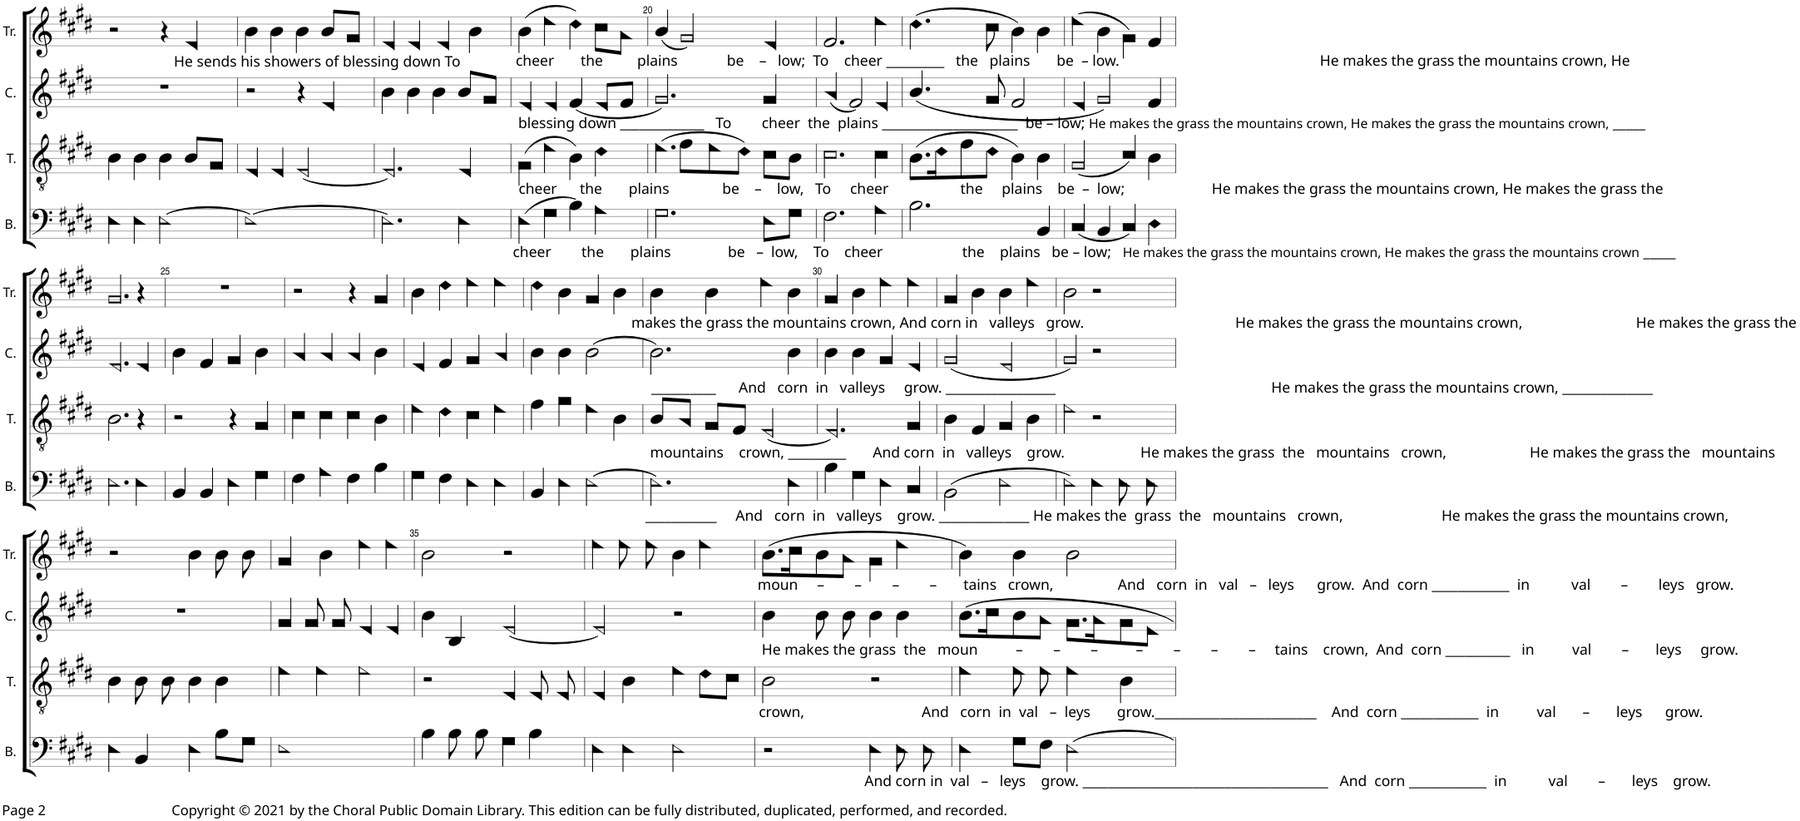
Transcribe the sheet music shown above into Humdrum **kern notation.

**kern	**kern	**kern	**kern
*part4	*part3	*part2	*part1
*staff4	*staff3	*staff2	*staff1
*I"B.	*I"T.	*I"C.	*I"Tr.
*I'B.	*I'T.	*I'C.	*I'Tr.
!!LO:PB:g=z
*clefF4	*clefGv2	*clefG2	*clefG2
*k[f#c#g#d#]	*k[f#c#g#d#]	*k[f#c#g#d#]	*k[f#c#g#d#]
*M4/4	*M4/4	*M4/4	*M4/4
*met(c)	*met(c)	*met(c)	*met(c)
=16	=16	=16	=16
4E!\	4B!\	1r	2r
4E!\	4B!\	.	.
[2E!\	4B!\	.	4r
!	!	!	!LO:TX:b:t=He sends his showers of blessing down To
.	8B!/L	.	4e!/
.	8G#!/J	.	.
=17	=17	=17	=17
1E!_	4E!/	2r	4b!\
.	4E!/	.	4b!\
.	[2E!/	4r	4b!\
.	.	4e!/	8b!/L
.	.	.	8g#!/J
=18	=18	=18	=18
2.E!\]	2.E!/]	4b!\	4e!/
.	.	4b!\	4e!/
.	.	4b!\	4e!/
4E!\	4E!/	8b!/L	4b!\
.	.	8g#!/J	.
=19	=19	=19	=19
!	!	!	!LO:TX:b:t=cheer       the         plains             be    –   low;  To    cheer _________   the   plains       be  – low.                                                     He makes the grass the mountains crown, He
!	!	!LO:TX:b:t=blessing down _____________   To        cheer  the  plains _____________________  be – low;	!
!	!	!LO:TX:b:t=He makes the grass the mountains crown, He makes the grass the mountains crown,	!
!	!	!LO:TX:b:t=_____	!
!	!LO:TX:b:t=cheer      the       plains              be    –    low,   To     cheer                   the     plains    be  –  low;                       He makes the grass the mountains crown, He makes the grass the	!	!
!LO:TX:b:t=cheer        the       plains               be   –  low,    To    cheer                     the    plains   be – low;	!	!	!
!LO:TX:b:t=He makes the grass the mountains crown, He makes the grass the mountains crown	!	!	!
!LO:TX:b:t=_____	!	!	!
(4E!\	(4G#!\	4e!/	(4b!\
4G#!\	4e!\	4e!/	4ee!\
4B!\)	4B!\)	(4f#!/	4dd#!\)
4A!\	4d#!\	8e!/L	8cc#!\L
.	.	8f#!/J	8a!\J
=20	=20	=20	=20
2.G#!\	(4.e!\	2.g#!/)	(4b!/
.	.	.	2g#!/)
.	8f#!\L	.	.
.	8e!\	.	.
.	8d#!\J)	.	.
8E!\L	8c#!\L	4g#!/	4e!/
8G#!\J	8B!\J	.	.
=21	=21	=21	=21
2.F#!\	2.c#!\	(4a!/	2.f#!/
.	.	2f#!/)	.
4A!\	4c#!\	4e!/	4ee!\
=22	=22	=22	=22
2.B!\	(8.B!\L	(<4.b!/	(4.dd#!\
.	16d#!\K	.	.
.	8f#!\	.	.
.	8d#!\J	8g#!/	8cc#!\
.	4B!\)	2f#!/	4b!\)
4BB!/	4B!\	.	4b!\
=23	=23	=23	=23
(4C#!/	(2G#!/	4e!/	(4ee!\
4BB!/	.	2g#!/)	4b!\
4C#!/)	4c#!/)	.	4g#!\)
4D#!\	4B!\	4f#!/	4f#!/
!!LO:LB:g=z
=24	=24	=24	=24
2.E!\	2.B!\	2.e!/	2.g#!/
4E!\	4r	4e!/	4r
=25	=25	=25	=25
4BB!/	2r	4b!\	1r
4BB!/	.	4f#!/	.
4E!\	4r	4g#!/	.
4G#!\	4G#!/	4b!\	.
=26	=26	=26	=26
4F#!\	4c#!\	4a!/	2r
4A!\	4c#!\	4a!/	.
4F#!\	4c#!\	4a!/	4r
4B!\	4B!\	4b!\	4g#!/
=27	=27	=27	=27
4G#!\	4e!\	4e!/	4b!\
4F#!\	4d#!\	4f#!/	4dd#!\
4E!\	4c#!\	4g#!/	4ee!\
4E!\	4e!\	4a!/	4ee!\
=28	=28	=28	=28
4BB!/	4f#!\	4b!\	4dd#!\
4E!\	4g#!\	4b!\	4b!\
[2E!\	4e!\	[2b!\	4g#!/
.	4B!\	.	4b!\
=29	=29	=29	=29
!	!	!	!LO:TX:b:t=makes the grass the mountains crown, And corn in   valleys   grow.                                        He makes the grass the mountains crown,                              He makes the grass the
!	!	!LO:TX:b:t=__________      And   corn  in   valleys     grow. _________________                                                         He makes the grass the mountains crown, ______________	!
!	!LO:TX:b:t=mountains    crown, _________       And corn  in   valleys    grow.                    He makes the grass  the   mountains   crown,                      He makes the grass the   mountains	!	!
!LO:TX:b:t=___________     And   corn  in   valleys    grow. ______________ He makes the  grass  the   mountains   crown,                          He makes the grass the mountains crown,	!	!	!
2.E!\]	8B!/L	2.b!\]	4b!\
.	8A!/J	.	.
.	8G#!/L	.	4b!\
.	8F#!/J	.	.
.	[2E!/	.	4ee!\
4E!\	.	4b!\	4b!\
=30	=30	=30	=30
4B!\	2.E!/]	4b!\	4g#!/
4G#!\	.	4b!\	4b!\
4E!\	.	4g#!/	4ee!\
4C#!/	4G#!/	4e!/	4ee!\
=31	=31	=31	=31
(2BB!\	4B!\	(2g#!/	4g#!/
.	4F#!/	.	4b!\
2E!\	4G#!/	2e!/	4b!\
.	4B!\	.	4ee!\
=32	=32	=32	=32
2E!\)	2e!\	2g#!/)	2b!\
4E!\	2r	2r	2r
8E!\	.	.	.
8E!\	.	.	.
!!LO:LB:g=z
=33	=33	=33	=33
4E!\	4B!\	1r	2r
4BB!/	8B!\	.	.
.	8B!\	.	.
4E!\	4B!\	.	4b!\
8B!\L	4B!\	.	8b!\
8G#!\J	.	.	8b!\
=34	=34	=34	=34
1E!	4e!\	4g#!/	4g#!/
.	4e!\	8g#!/	4b!\
.	.	8g#!/	.
.	2e!\	4e!/	4ee!\
.	.	4e!/	4ee!\
=35	=35	=35	=35
4B!\	2r	4b!\	2b!\
8B!\	.	4B!/	.
8B!\	.	.	.
4G#!\	4E!/	[2e!/	2r
4B!\	8E!/	.	.
.	8E!/	.	.
=36	=36	=36	=36
4E!\	4E!/	2e!/]	4ee!\
4E!\	4B!\	.	8ee!\
.	.	.	8ee!\
2E!\	4e!\	2r	4b!\
.	8d#!\L	.	4ee!\
.	8c#!\J	.	.
=37	=37	=37	=37
!	!	!	!LO:TX:b:t=moun     –        –        –        –       tains   crown,                 And   corn  in   val   –   leys      grow.  And  corn ____________  in           val        –        leys   grow.
!	!	!LO:TX:b:t=He makes the grass  the   moun          –        –        –          –        –        –        –     tains    crown,  And  corn __________   in          val        –       leys     grow.	!
!	!LO:TX:b:t=crown,                               And   corn  in  val   –  leys       grow._________________________    And  corn ____________  in          val       –       leys      grow.	!	!
2r	2B!\	4b!\	(8.b!\L
.	.	.	16cc#!\K
.	.	8b!\	8b!\
.	.	8b!\	8a!\J
!LO:TX:b:t=And corn in  val   –   leys    grow. ______________________________________   And  corn ____________  in           val        –       leys    grow.	!	!	!
4E!\	2r	4b!\	4g#!\
8E!\	.	4b!\	4ee!\
8E!\	.	.	.
=38	=38	=38	=38
4E!\	4e!\	8.b!\L	4b!\)
.	.	16cc#!\K	.
8G#!\L	8e!\	8b!\	4b!\
8F#!\J	8e!\	8a!\J	.
2E!\	4e!\	8.g#!\L	2b!\
.	.	16a!\K	.
.	4B!\	8g#!\	.
.	.	8e!\J	.
=	=	=	=
*-	*-	*-	*-
